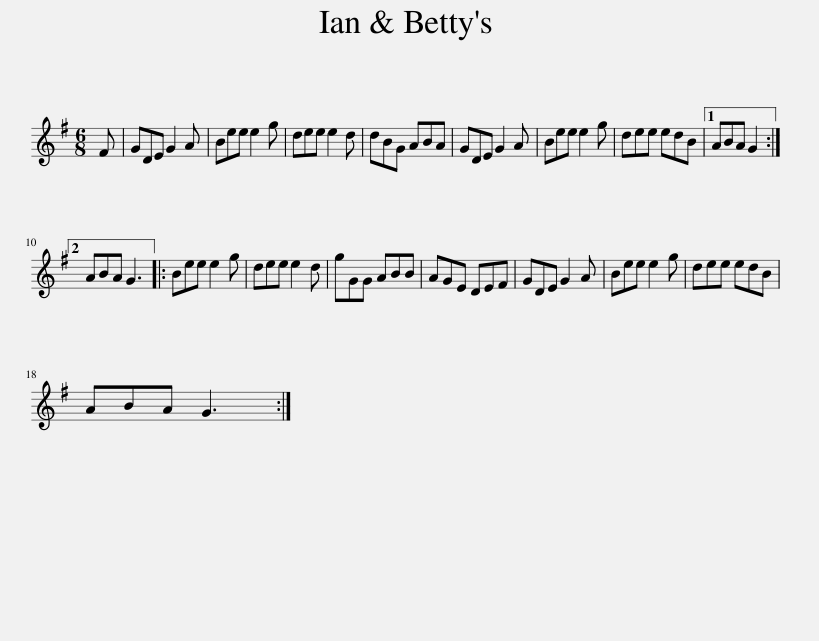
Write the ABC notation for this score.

X:1
L:1/8
M:6/8
I:linebreak $
K:G
V:1 treble
V:1
 F | GDE G2 A | Bee e2 g | dee e2 d | dBG ABA | %5
 GDE G2 A | Bee e2 g | dee edB |1 ABA G2 :|2$ ABA G3 |: %10
 Bee e2 g | dee e2 d | gGG ABB | AGE DEF | GDE G2 A | %15
 Bee e2 g | dee edB |$ ABA G3 :| %18
